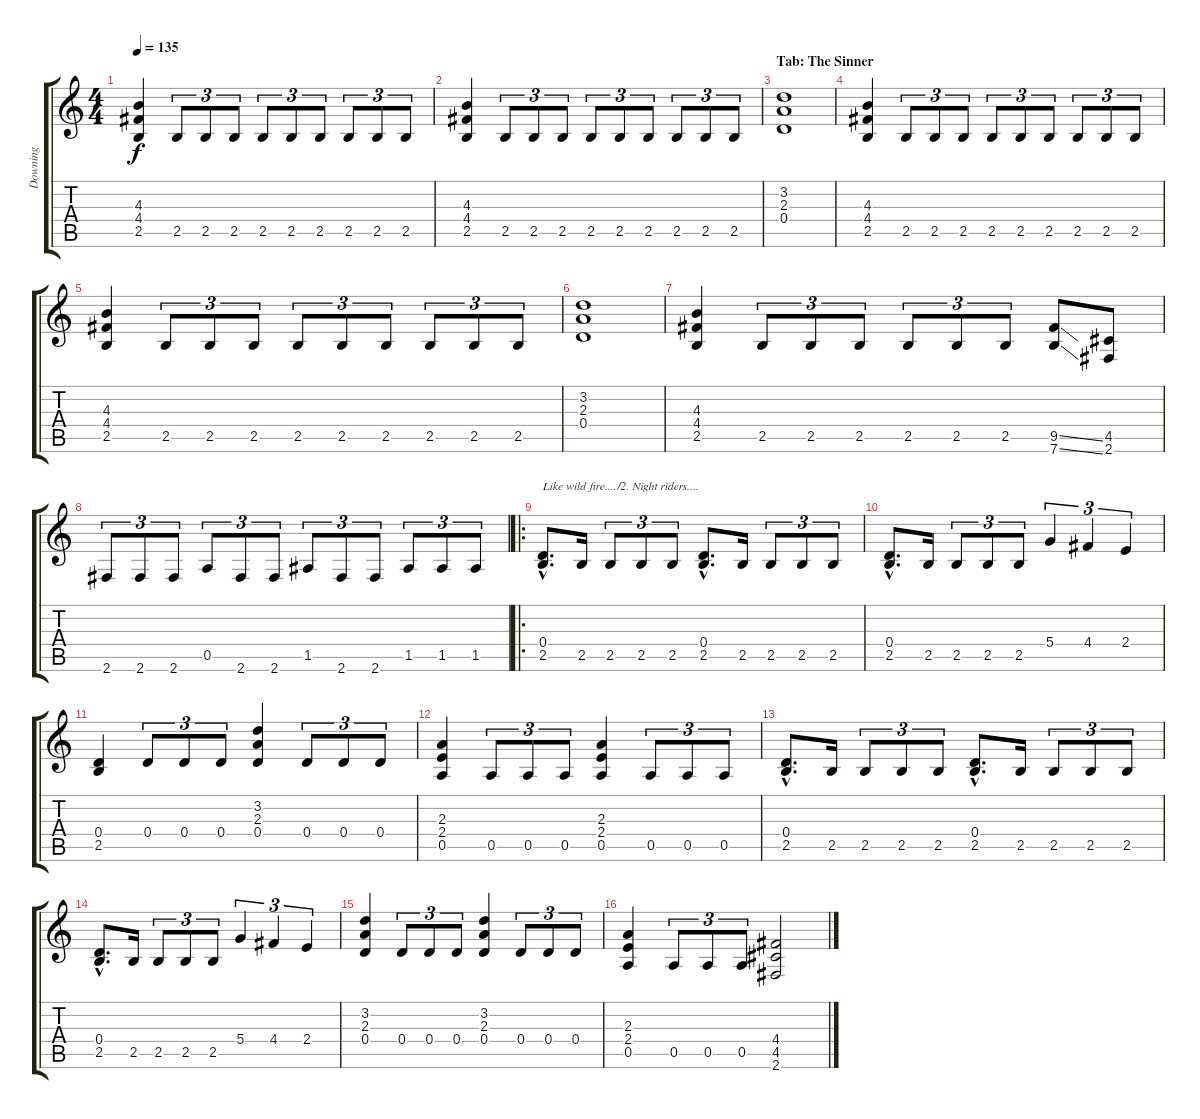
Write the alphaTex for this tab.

\track ("Downing" "Downing") {instrument distortionguitar}
\staff {score tabs}
\tuning (E4 B3 G3 D3 A2 E2) {hide}
\ts (4 4)
\tempo 135
\clef g2
\ks c
(4.3 4.4 2.5).4{dy f instrument distortionguitar} 2.5.8{tu (3 2)} 2.5.8{tu (3 2)} 2.5.8{tu (3 2)} 2.5.8{tu (3 2)} 2.5.8{tu (3 2)} 2.5.8{tu (3 2)} 2.5.8{tu (3 2)} 2.5.8{tu (3 2)} 2.5.8{tu (3 2)} |
(4.3 4.4 2.5).4 2.5.8{tu (3 2)} 2.5.8{tu (3 2)} 2.5.8{tu (3 2)} 2.5.8{tu (3 2)} 2.5.8{tu (3 2)} 2.5.8{tu (3 2)} 2.5.8{tu (3 2)} 2.5.8{tu (3 2)} 2.5.8{tu (3 2)} |
\section ("" "Tab: The Sinner")
(3.2 2.3 0.4).1 |
(4.3 4.4 2.5).4 2.5.8{tu (3 2)} 2.5.8{tu (3 2)} 2.5.8{tu (3 2)} 2.5.8{tu (3 2)} 2.5.8{tu (3 2)} 2.5.8{tu (3 2)} 2.5.8{tu (3 2)} 2.5.8{tu (3 2)} 2.5.8{tu (3 2)} |
(4.3 4.4 2.5).4 2.5.8{tu (3 2)} 2.5.8{tu (3 2)} 2.5.8{tu (3 2)} 2.5.8{tu (3 2)} 2.5.8{tu (3 2)} 2.5.8{tu (3 2)} 2.5.8{tu (3 2)} 2.5.8{tu (3 2)} 2.5.8{tu (3 2)} |
(3.2 2.3 0.4).1 |
(4.3 4.4 2.5).4 2.5.8{tu (3 2)} 2.5.8{tu (3 2)} 2.5.8{tu (3 2)} 2.5.8{tu (3 2)} 2.5.8{tu (3 2)} 2.5.8{tu (3 2)} (9.5{ss} 7.6{ss}).8 (4.5 2.6).8 |
2.6.8{tu (3 2)} 2.6.8{tu (3 2)} 2.6.8{tu (3 2)} 0.5.8{tu (3 2)} 2.6.8{tu (3 2)} 2.6.8{tu (3 2)} 1.5.8{tu (3 2)} 2.6.8{tu (3 2)} 2.6.8{tu (3 2)} 1.5.8{tu (3 2)} 1.5.8{tu (3 2)} 1.5.8{tu (3 2)} |
\ro
(0.4{hac} 2.5{hac}).8{d txt "Like wild fire..../2. Night riders...."} 2.5.16 2.5.8{tu (3 2)} 2.5.8{tu (3 2)} 2.5.8{tu (3 2)} (0.4{hac} 2.5{hac}).8{d} 2.5.16 2.5.8{tu (3 2)} 2.5.8{tu (3 2)} 2.5.8{tu (3 2)} |
(0.4{hac} 2.5{hac}).8{d} 2.5.16 2.5.8{tu (3 2)} 2.5.8{tu (3 2)} 2.5.8{tu (3 2)} 5.4.4{tu (3 2)} 4.4.4{tu (3 2)} 2.4.4{tu (3 2)} |
(0.4 2.5).4 0.4.8{tu (3 2)} 0.4.8{tu (3 2)} 0.4.8{tu (3 2)} (3.2 2.3 0.4).4 0.4.8{tu (3 2)} 0.4.8{tu (3 2)} 0.4.8{tu (3 2)} |
(2.3 2.4 0.5).4 0.5.8{tu (3 2)} 0.5.8{tu (3 2)} 0.5.8{tu (3 2)} (2.3 2.4 0.5).4 0.5.8{tu (3 2)} 0.5.8{tu (3 2)} 0.5.8{tu (3 2)} |
(0.4{hac} 2.5{hac}).8{d} 2.5.16 2.5.8{tu (3 2)} 2.5.8{tu (3 2)} 2.5.8{tu (3 2)} (0.4{hac} 2.5{hac}).8{d} 2.5.16 2.5.8{tu (3 2)} 2.5.8{tu (3 2)} 2.5.8{tu (3 2)} |
(0.4{hac} 2.5{hac}).8{d} 2.5.16 2.5.8{tu (3 2)} 2.5.8{tu (3 2)} 2.5.8{tu (3 2)} 5.4.4{tu (3 2)} 4.4.4{tu (3 2)} 2.4.4{tu (3 2)} |
(3.2 2.3 0.4).4 0.4.8{tu (3 2)} 0.4.8{tu (3 2)} 0.4.8{tu (3 2)} (3.2 2.3 0.4).4 0.4.8{tu (3 2)} 0.4.8{tu (3 2)} 0.4.8{tu (3 2)} |
(2.3 2.4 0.5).4 0.5.8{tu (3 2)} 0.5.8{tu (3 2)} 0.5.8{tu (3 2)} (4.4{ss} 4.5{ss} 2.6).2
